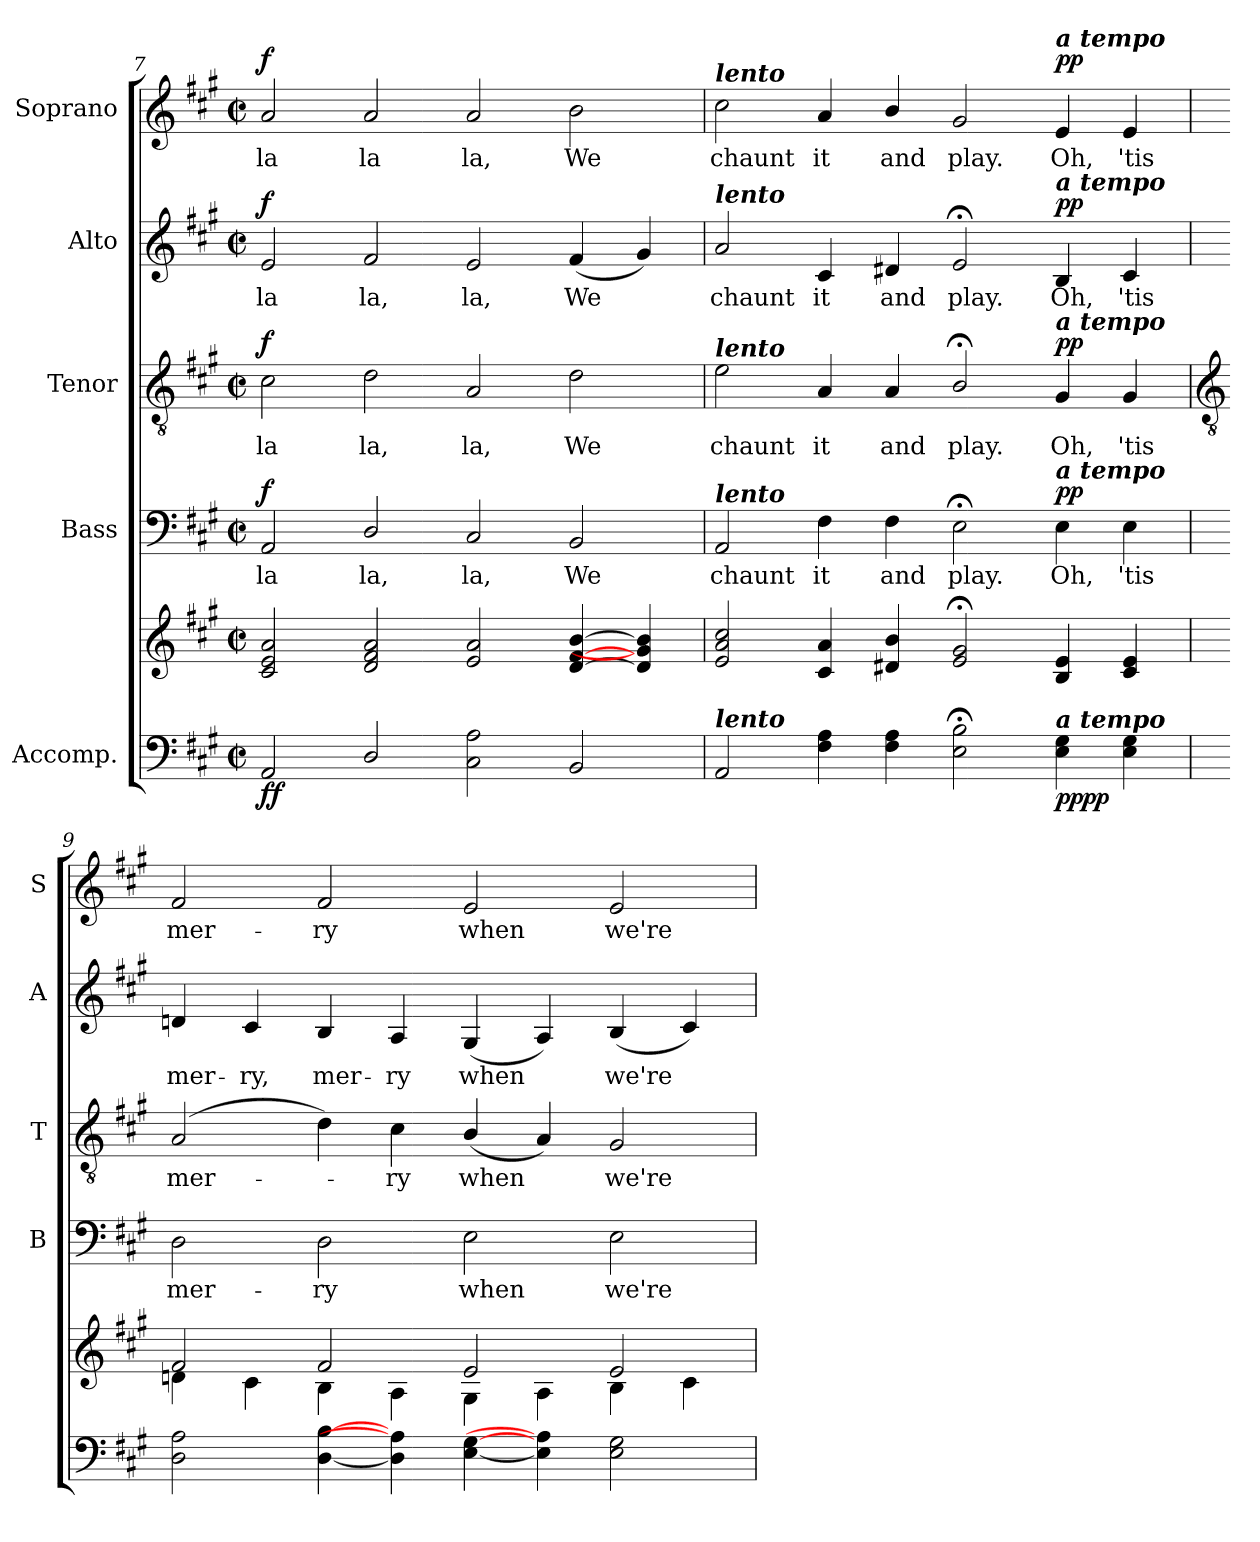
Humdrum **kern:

**kern	**kern	**dynam	**kern	**text	**dynam	**kern	**text	**dynam	**kern	**text	**dynam	**kern	**text	**dynam
*part5	*part5	*part5	*part4	*part4	*part4	*part3	*part3	*part3	*part2	*part2	*part2	*part1	*part1	*part1
*staff6	*staff5	*staff5/6	*staff4	*staff4	*staff4	*staff3	*staff3	*staff3	*staff2	*staff2	*staff2	*staff1	*staff1	*staff1
*I"Accomp.	*	*	*I"Bass	*	*	*I"Tenor	*	*	*I"Alto	*	*	*I"Soprano	*	*
*	*	*	*I'B	*	*	*I'T	*	*	*I'A	*	*	*I'S	*	*
*clefF4	*clefG2	*	*clefF4	*	*	*clefGv2	*	*	*clefG2	*	*	*clefG2	*	*
*k[f#c#g#]	*k[f#c#g#]	*	*k[f#c#g#]	*	*	*k[f#c#g#]	*	*	*k[f#c#g#]	*	*	*k[f#c#g#]	*	*
*A:	*A:	*	*A:	*	*	*A:	*	*	*A:	*	*	*A:	*	*
*M4/2	*M4/2	*	*M4/2	*	*	*M4/2	*	*	*M4/2	*	*	*M4/2	*	*
*met(c|)	*met(c|)	*	*met(c|)	*	*	*met(c|)	*	*	*met(c|)	*	*	*met(c|)	*	*
=7	=7	=7	=7	=7	=7	=7	=7	=7	=7	=7	=7	=7	=7	=7
*	*^	*	*	*	*	*	*	*	*	*	*	*	*	*
!	!	!	!LO:DY:b=2	!	!LO:LY:b	!	!	!LO:LY:b	!	!	!LO:LY:b	!	!	!LO:LY:b	!
!	!	!	!LO:DY:n=1:b	!	!	!LO:DY:b	!	!	!LO:DY:b	!	!	!LO:DY:b	!	!	!LO:DY:b
2AA	2c# 2e 2a	0ryy	f f	2AA	la	f	2c#	la	f	2e	la	f	2a	la	f
!	!	!	!	!	!LO:LY:b	!	!	!LO:LY:b	!	!	!LO:LY:b	!	!	!LO:LY:b	!
2D/	2d 2f# 2a	.	.	2D/	la,	.	2d	la,	.	2f#	la,	.	2a	la	.
!	!	!	!	!	!LO:LY:b	!	!	!LO:LY:b	!	!	!LO:LY:b	!	!	!LO:LY:b	!
2C# 2A	2e 2a	.	.	2C#	la,	.	2A	la,	.	2e	la,	.	2a	la,	.
!	!	!	!	!	!LO:LY:b	!	!	!LO:LY:b	!	!	!LO:LY:b	!	!	!LO:LY:b	!
2BB	[4d [4f# [4b	.	.	2BB	We	.	2d	We	.	(<4f#	We	.	2b	We	.
.	4d] 4g#] 4b]	.	.	.	.	.	.	.	.	4g#)	.	.	.	.	.
=8	=8	=8	=8	=8	=8	=8	=8	=8	=8	=8	=8	=8	=8	=8	=8
!	!	!	!	!	!	!	!	!	!	!	!	!	!LO:TX:a:Bi:t=lento	!	!
!	!	!	!	!	!	!	!	!	!	!LO:TX:a:Bi:t=lento	!	!	!	!	!
!	!	!	!	!	!	!	!LO:TX:a:Bi:t=lento	!	!	!	!	!	!	!	!
!	!	!	!	!LO:TX:a:Bi:t=lento	!	!	!	!	!	!	!	!	!	!	!
!LO:TX:a:Bi:t=lento	!	!	!	!	!	!	!	!	!	!	!	!	!	!	!
!	!	!	!	!	!LO:LY:b	!	!	!LO:LY:b	!	!	!LO:LY:b	!	!	!LO:LY:b	!
2AA	2e 2a 2cc#	0ryy	.	2AA	chaunt	.	2e	chaunt	.	2a	chaunt	.	2cc#	chaunt	.
!	!	!	!	!	!LO:LY:b	!	!	!LO:LY:b	!	!	!LO:LY:b	!	!	!LO:LY:b	!
4F# 4A	4c# 4a	.	.	4F#	it	.	4A	it	.	4c#	it	.	4a	it	.
!	!	!	!	!	!LO:LY:b	!	!	!LO:LY:b	!	!	!LO:LY:b	!	!	!LO:LY:b	!
4F# 4A	4d#X/ 4b/	.	.	4F#	and	.	4A/	and	.	4d#X	and	.	4b/	and	.
!	!	!	!	!	!LO:LY:b	!	!	!LO:LY:b	!	!	!LO:LY:b	!	!	!LO:LY:b	!
2E;< 2B;<	2e;< 2g#;<	.	.	2E;<	play.	.	2B;</	play.	.	2e;<	play.	.	2g#	play.	.
!	!	!	!	!	!	!	!	!	!	!	!	!	!LO:TX:a:Bi:t=a tempo	!	!
!	!	!	!	!	!	!	!	!	!	!LO:TX:a:Bi:t=a tempo	!	!	!	!	!
!	!	!	!	!	!	!	!LO:TX:a:Bi:t=a tempo	!	!	!	!	!	!	!	!
!	!	!	!	!LO:TX:a:Bi:t=a tempo	!	!	!	!	!	!	!	!	!	!	!
!LO:TX:a:Bi:t=a tempo	!	!	!	!	!	!	!	!	!	!	!	!	!	!	!
!	!	!	!LO:DY:b=2	!	!LO:LY:b	!	!	!LO:LY:b	!	!	!LO:LY:b	!	!	!LO:LY:b	!
!	!	!	!LO:DY:n=1:b	!	!	!LO:DY:b	!	!	!LO:DY:b	!	!	!LO:DY:b	!	!	!LO:DY:b
4E 4G#	4B 4e	.	pp pp	4E	Oh,	pp	4G#	Oh,	pp	4B	Oh,	pp	4e	Oh,	pp
!	!	!	!	!	!LO:LY:b	!	!	!LO:LY:b	!	!	!LO:LY:b	!	!	!LO:LY:b	!
4E 4G#	4c# 4e	.	.	4E	'tis	.	4G#	'tis	.	4c#	'tis	.	4e	'tis	.
!!LO:LB:g=z
=9	=9	=9	=9	=9	=9	=9	=9	=9	=9	=9	=9	=9	=9	=9	=9
*	*	*	*	*	*	*	*clefGv2	*	*	*	*	*	*	*	*
!	!	!	!	!	!LO:LY:b	!	!	!LO:LY:b	!	!	!LO:LY:b	!	!	!LO:LY:b	!
2D 2A	2f#	4dn\	.	2D	mer-	.	(<2A	mer-	.	4dn	mer-	.	2f#	mer-	.
!	!	!	!	!	!	!	!	!	!	!	!LO:LY:b	!	!	!	!
.	.	4c#\	.	.	.	.	.	.	.	4c#	-ry,	.	.	.	.
!	!	!	!	!	!LO:LY:b	!	!	!	!	!	!LO:LY:b	!	!	!LO:LY:b	!
[4D [4B	2f#	4B\	.	2D	-ry	.	4d)	.	.	4B	mer-	.	2f#	-ry	.
!	!	!	!	!	!	!	!	!LO:LY:b	!	!	!LO:LY:b	!	!	!	!
4D] 4A]	.	4A\	.	.	.	.	4c#	ry	.	4A	-ry	.	.	.	.
!	!	!	!	!	!LO:LY:b	!	!	!LO:LY:b	!	!	!LO:LY:b	!	!	!LO:LY:b	!
[4E [4G#	2e	4G#\	.	2E	when	.	(<4B/	when	.	(<4G#	when	.	2e	when	.
4E] 4A]	.	4A\	.	.	.	.	4A)	.	.	4A)	.	.	.	.	.
!	!	!	!	!	!LO:LY:b	!	!	!LO:LY:b	!	!	!LO:LY:b	!	!	!LO:LY:b	!
2E 2G#	2e	4B\	.	2E	we're	.	2G#	we're	.	(<4B	we're	.	2e	we're	.
.	.	4c#\	.	.	.	.	.	.	.	4c#)	.	.	.	.	.
*	*v	*v	*	*	*	*	*	*	*	*	*	*	*	*	*
=	=	=	=	=	=	=	=	=	=	=	=	=	=	=
*-	*-	*-	*-	*-	*-	*-	*-	*-	*-	*-	*-	*-	*-	*-
